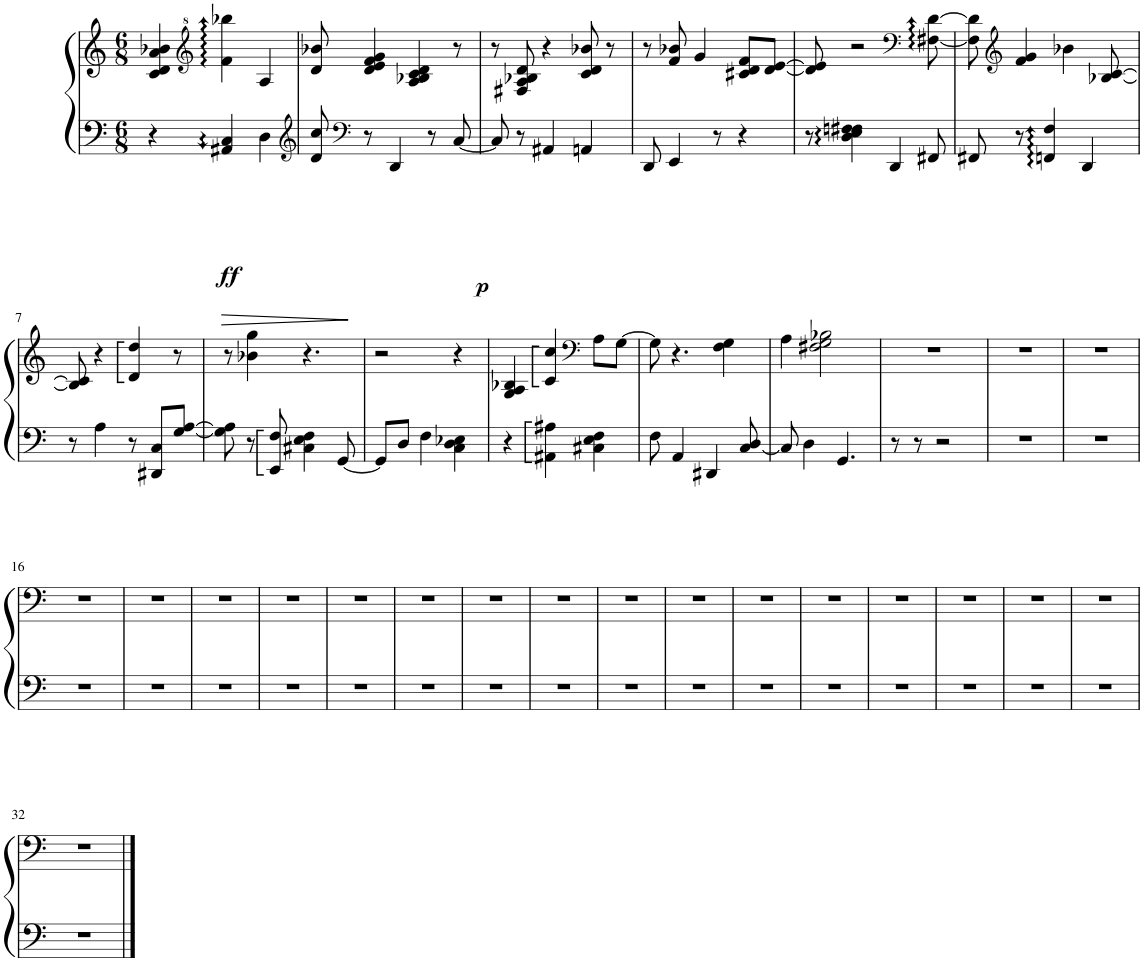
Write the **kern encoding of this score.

**kern	**kern	**dynam
*part1	*part1	*part1
*staff2	*staff1	*staff1/2
*I"Piano	*	*
*I'Pno	*	*
*clefF4	*clefG2	*
*k[]	*k[]	*
*M6/8	*M6/8	*
=1	=1	=1
!	!	!LO:DY:b=2
4r	4c/ 4d/ 4a/ 4b-X/	ff
*	*clefG^2	*
4AA#X/:: 4C/::	4ff\:: 4bbb-X\::	.
4D\	4a/	.
=2	=2	=2
*clefG2	*	*
8d/ 8cc/	8dd/ 8bb-X/	.
*clefF4	*	*
8r	4dd/ 4ee/ 4ff/ 4gg/	.
!	!	!LO:DY:b=2
4DD/	.	p
.	4a/ 4b-X/ 4cc/ 4dd/	.
8r	.	.
[8C/	8r	.
=3	=3	=3
8C/]	8r	.
8r	8f#X/ 8a/ 8b-X/ 8dd/	.
4AA#X/	4r	.
4AAn/	8cc/ 8dd/ 8bb-X/	.
.	8r	.
=4	=4	=4
8DD/	8r	.
4EE/	8ff/ 8bb-X/	.
.	4gg/	.
8r	.	.
4r	8cc#X/ 8dd/ 8ff/L	.
.	[8dd/ [8ee/J	.
=5	=5	=5
8r	8dd/] 8ee/]	.
4D\:: 4E\:: 4Fn\:: 4F#X\::	2r	.
4DD/	.	.
*	*clefF4	*
8FF#X/	[8F#X\:: [8d\::	.
=6	=6	=6
8FF#X/	8F#\] 8d\]	.
*	*clefG2	*
8r	4f/ 4g/	.
4FFn/:: 4F/::	.	.
.	4b-X\	.
4DD/	.	.
.	[8B-X/ [8c/	.
!!LO:LB:g=z
=7	=7	=7
8r	8B-/] 8c/]	.
4A\	4r	.
8r	4d/:: 4dd/::	.
8DD#X/ 8C/L	.	.
[8G/ [8A/J	8r	.
=8	=8	=8
8G\] 8A\]	8r	.
8r	4b-X\ 4gg\	.
8EE/:: 8F/::	.	.
4C#X\ 4E\ 4F\	4.r	.
[8GG/	.	.
=9	=9	=9
8GG/L]	2r	.
8D/J	.	.
4F\	.	.
4C\ 4D\ 4E-X\	4r	.
=10	=10	=10
4r	4G/ 4A/ 4B-X/	.
4AA#X\:: 4A#X\::	4c/:: 4cc/::	.
*	*clefF4	*
4C#X\ 4E\ 4F\	8A\L	.
.	[8G\J	.
=11	=11	=11
8F\	8G\]	.
4AA/	4.r	.
4DD#X/	.	.
.	4F\ 4G\	.
[8C/ 8D/	.	.
=12	=12	=12
8C/]	4A\	.
4D\	.	.
.	2F#X\ 2G\ 2B-X\	.
4.GG/	.	.
=13	=13	=13
8r	2.r	.
8r	.	.
2r	.	.
=14	=14	=14
2.r	2.r	.
=15	=15	=15
2.r	2.r	.
!!LO:LB:g=z
=16	=16	=16
2.r	2.r	.
=17	=17	=17
2.r	2.r	.
=18	=18	=18
2.r	2.r	.
=19	=19	=19
2.r	2.r	.
=20	=20	=20
2.r	2.r	.
=21	=21	=21
2.r	2.r	.
=22	=22	=22
2.r	2.r	.
=23	=23	=23
2.r	2.r	.
=24	=24	=24
2.r	2.r	.
=25	=25	=25
2.r	2.r	.
=26	=26	=26
2.r	2.r	.
=27	=27	=27
2.r	2.r	.
=28	=28	=28
2.r	2.r	.
=29	=29	=29
2.r	2.r	.
=30	=30	=30
2.r	2.r	.
=31	=31	=31
2.r	2.r	.
!!LO:LB:g=z
=32	=32	=32
2.r	2.r	.
==	==	==
*-	*-	*-
